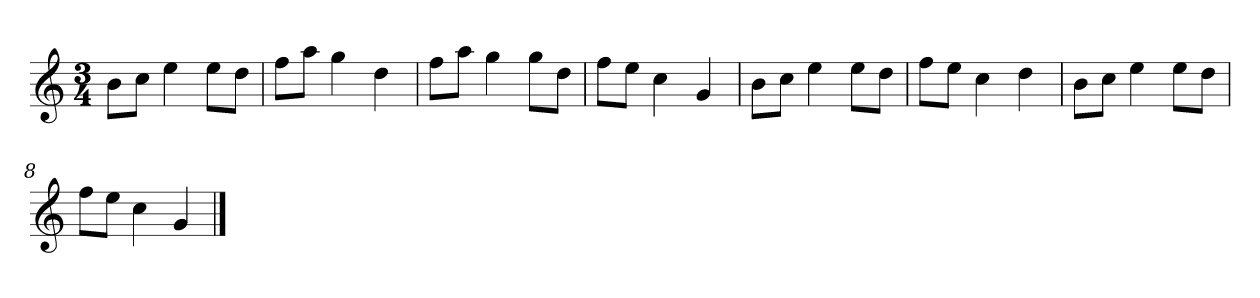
**kern
*part1
*staff1
*clefG2
*k[]
*C:
*M3/4
=
8b\L
8cc\J
4ee
8ee\L
8dd\J
=2
8ff\L
8aa\J
4gg
4dd
=3
8ff\L
8aa\J
4gg
8gg\L
8dd\J
=4
8ff\L
8ee\J
4cc
4g
=5y
8b\L
8cc\J
4ee
8ee\L
8dd\J
=6
8ff\L
8ee\J
4cc
4dd
=7
8b\L
8cc\J
4ee
8ee\L
8dd\J
=8
8ff\L
8ee\J
4cc
4g
==
*-
